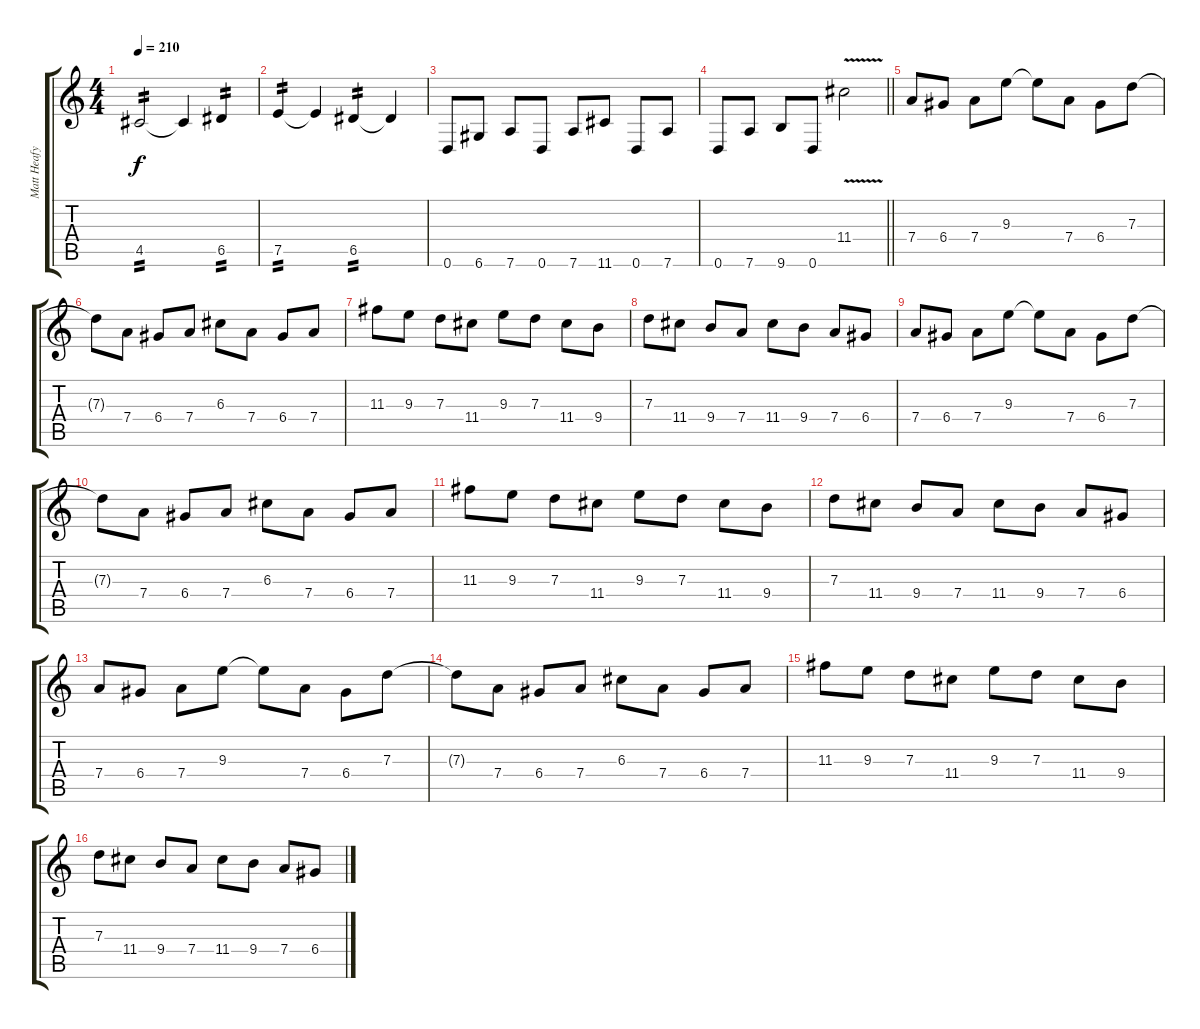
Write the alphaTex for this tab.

\track ("Matt Heafy" "Matt Heafy") {instrument distortionguitar}
\staff {score tabs}
\tuning (E4 B3 G3 D3 A2 D2) {hide}
\ts (4 4)
\tempo 210
\clef g2
\ks c
4.5.2{tp 2 dy f} 4.5{t}.4 6.5.4{tp 2} |
7.5.4{tp 2} 7.5{t}.4 6.5.4{tp 2} 6.5{t}.4 |
0.6.8 6.6.8 7.6.8 0.6.8 7.6.8 11.6.8 0.6.8 7.6.8 |
\barLineRight lightlight
0.6.8 7.6.8 9.6.8 0.6.8 11.4{v}.2 |
7.4.8 6.4.8 7.4.8 9.3.8 9.3{t}.8 7.4.8 6.4.8 7.3.8 |
7.3{t}.8 7.4.8 6.4.8 7.4.8 6.3.8 7.4.8 6.4.8 7.4.8 |
11.3.8 9.3.8 7.3.8 11.4.8 9.3.8 7.3.8 11.4.8 9.4.8 |
7.3.8 11.4.8 9.4.8 7.4.8 11.4.8 9.4.8 7.4.8 6.4.8 |
7.4.8 6.4.8 7.4.8 9.3.8 9.3{t}.8 7.4.8 6.4.8 7.3.8 |
7.3{t}.8 7.4.8 6.4.8 7.4.8 6.3.8 7.4.8 6.4.8 7.4.8 |
11.3.8 9.3.8 7.3.8 11.4.8 9.3.8 7.3.8 11.4.8 9.4.8 |
7.3.8 11.4.8 9.4.8 7.4.8 11.4.8 9.4.8 7.4.8 6.4.8 |
7.4.8 6.4.8 7.4.8 9.3.8 9.3{t}.8 7.4.8 6.4.8 7.3.8 |
7.3{t}.8 7.4.8 6.4.8 7.4.8 6.3.8 7.4.8 6.4.8 7.4.8 |
11.3.8 9.3.8 7.3.8 11.4.8 9.3.8 7.3.8 11.4.8 9.4.8 |
7.3.8 11.4.8 9.4.8 7.4.8 11.4.8 9.4.8 7.4.8 6.4.8
